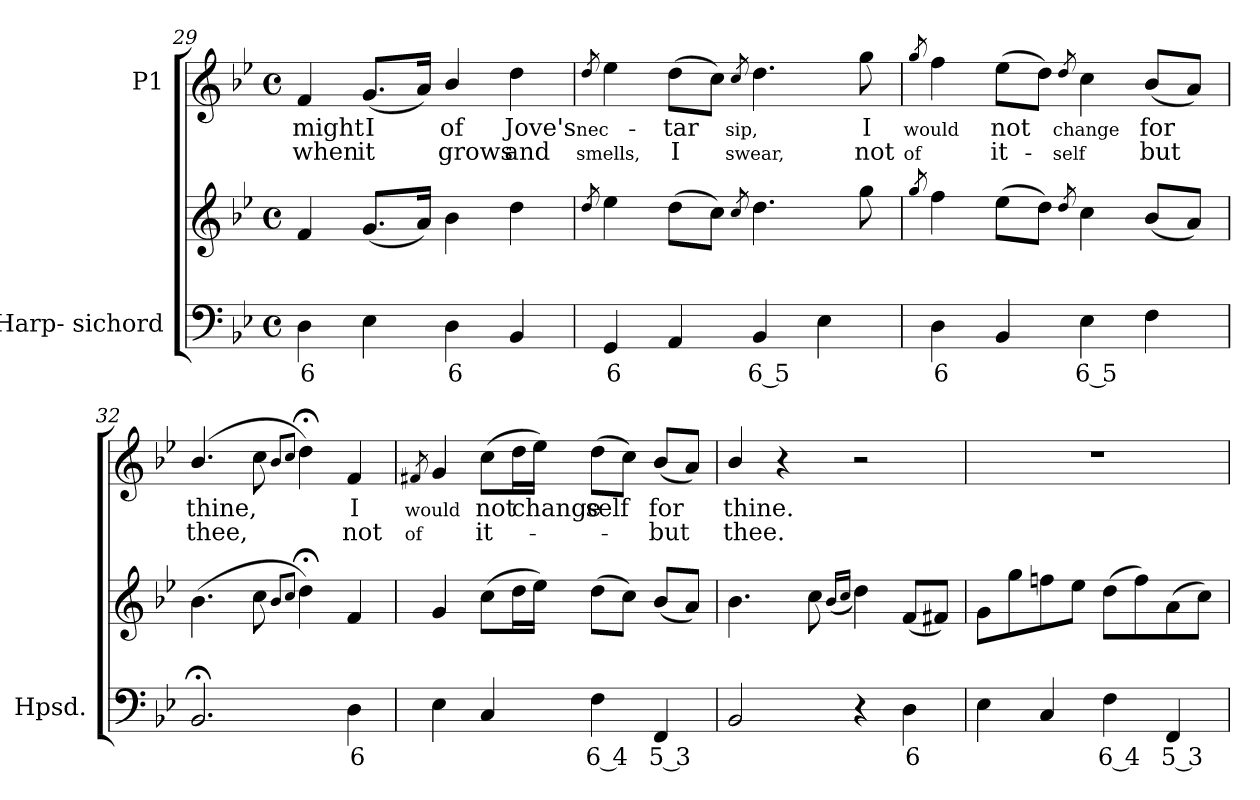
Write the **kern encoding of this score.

**kern	**text	**kern	**kern	**text	**text
*part2	*part2	*part2	*part1	*part1	*part1
*staff3	*staff3	*staff2	*staff1	*staff1	*staff1
*I"Harp- sichord	*	*	*I"P1	*	*
*I'Hpsd.	*	*	*	*	*
*clefF4	*	*clefG2	*clefG2	*	*
*k[b-e-]	*	*k[b-e-]	*k[b-e-]	*	*
*B-:	*	*B-:	*B-:	*	*
*M4/4	*	*M4/4	*M4/4	*	*
*met(c)	*	*met(c)	*met(c)	*	*
=29	=29	=29	=29	=29	=29
!	!LO:LY:b:color=#000000	!	!	!	!
!	!	!	!	!LO:LY:b:color=#000000	!LO:LY:b:color=#000000
4Di\	6	4fi/	4fi/	might	when
!	!	!	!	!LO:LY:b:color=#000000	!LO:LY:b:color=#000000
4E-i\	.	(8.gi/L	(8.gi/L	I	it
.	.	16ai/Jk)	16ai/Jk)	.	.
!	!LO:LY:b:color=#000000	!	!	!	!
!	!	!	!	!LO:LY:b:color=#000000	!LO:LY:b:color=#000000
4Di\	6	4b-i\	4b-i/	of	grows
!	!	!	!	!LO:LY:b:color=#000000	!LO:LY:b:color=#000000
4BB-i/	.	4ddi\	4ddi\	Jove's	and
!!LO:LB:g=z
=30	=30	=30	=30	=30	=30
!	!	!	!	!LO:LY:b:color=#000000	!LO:LY:b:color=#000000
.	.	8qddi/	8qddi/	nec-	smells,
!	!LO:LY:b:color=#000000	!	!	!	!
4GGi/	6	4ee-i\	4ee-i\	.	.
!	!	!	!	!LO:LY:b:color=#000000	!LO:LY:b:color=#000000
4AAi/	.	(8ddi\L	(8ddi\L	-tar	I
.	.	8cci\J)	8cci\J)	.	.
!	!	!	!	!LO:LY:b:color=#000000	!LO:LY:b:color=#000000
.	.	8qcci/	8qcci/	sip,	swear,
!	!LO:LY:b:color=#000000	!	!	!	!
4BB-i/	6 5	4.ddi\	4.ddi\	.	.
4E-i\	.	.	.	.	.
!	!	!	!	!LO:LY:b:color=#000000	!LO:LY:b:color=#000000
.	.	8ggi\	8ggi\	I	not
=31	=31	=31	=31	=31	=31
!	!	!	!	!LO:LY:b:color=#000000	!LO:LY:b:color=#000000
.	.	8qggi/	8qggi/	would	of
!	!LO:LY:b:color=#000000	!	!	!	!
4Di\	6	4ffi\	4ffi\	.	.
!	!	!	!	!LO:LY:b:color=#000000	!LO:LY:b:color=#000000
4BB-i/	.	(8ee-i\L	(8ee-i\L	not	it-
.	.	8ddi\J)	8ddi\J)	.	.
!	!	!	!	!LO:LY:b:color=#000000	!LO:LY:b:color=#000000
.	.	8qddi/	8qddi/	change	-self
!	!LO:LY:b:color=#000000	!	!	!	!
4E-i\	6 5	4cci\	4cci\	.	.
!	!	!	!	!LO:LY:b:color=#000000	!LO:LY:b:color=#000000
4Fi\	.	(8b-i/L	(8b-i/L	for	but
.	.	8ai/J)	8ai/J)	.	.
=32	=32	=32	=32	=32	=32
!	!	!	!	!LO:LY:b:color=#000000	!LO:LY:b:color=#000000
2.BB-;i/	.	(4.b-i\	(4.b-i/	thine,	thee,
.	.	8cci\	8cci\	.	.
.	.	8qb-i/L	8qb-i/L	.	.
.	.	8qcci/J	8qcci/J	.	.
.	.	4dd;i\)	4dd;i\)	.	.
!	!LO:LY:b:color=#000000	!	!	!	!
!	!	!	!	!LO:LY:b:color=#000000	!LO:LY:b:color=#000000
4Di\	6	4fi/	4fi/	I	not
=33	=33	=33	=33	=33	=33
!	!	!	!	!LO:LY:b:color=#000000	!LO:LY:b:color=#000000
.	.	.	8qf#Xi/	would	of
4E-i\	.	4gi/	4gi/	.	.
!	!	!	!	!LO:LY:b:color=#000000	!LO:LY:b:color=#000000
4Ci/	.	(8cci\L	(8cci\L	not	it-
.	.	16ddi\L	16ddi\L	.	.
!	!	!	!	!LO:LY:b:color=#000000	!
.	.	16ee-i\JJ)	16ee-i\JJ)	change	.
!	!LO:LY:b:color=#000000	!	!	!	!
!	!	!	!	!LO:LY:b:color=#000000	!
4Fi\	6 4	(8ddi\L	(8ddi\L	-self	.
.	.	8cci\J)	8cci\J)	.	.
!	!LO:LY:b:color=#000000	!	!	!	!
!	!	!	!	!LO:LY:b:color=#000000	!LO:LY:b:color=#000000
4FFi/	5 3	(8b-i/L	(8b-i/L	for	but
.	.	8ai/J)	8ai/J)	.	.
=34	=34	=34	=34	=34	=34
!	!	!	!	!LO:LY:b:color=#000000	!LO:LY:b:color=#000000
2BB-i/	.	4.b-i\	4b-i/	thine.	thee.
.	.	.	4r	.	.
.	.	8cci\	.	.	.
.	.	(16qb-i/LL	.	.	.
.	.	16qcci/JJ	.	.	.
4r	.	4ddi\)	2r	.	.
!	!LO:LY:b:color=#000000	!	!	!	!
4Di\	6	(8fi/L	.	.	.
.	.	8f#Xi/J)	.	.	.
!!LO:LB:g=z
=35	=35	=35	=35	=35	=35
4E-i\	.	8gi\L	1r	.	.
.	.	8ggi\	.	.	.
4Ci/	.	8ffni\	.	.	.
.	.	8ee-i\J	.	.	.
!	!LO:LY:b:color=#000000	!	!	!	!
4Fi\	6 4	(8ddi\L	.	.	.
.	.	8ffi\)	.	.	.
!	!LO:LY:b:color=#000000	!	!	!	!
4FFi/	5 3	(8ai\	.	.	.
.	.	8cci\J)	.	.	.
=	=	=	=	=	=
*-	*-	*-	*-	*-	*-
